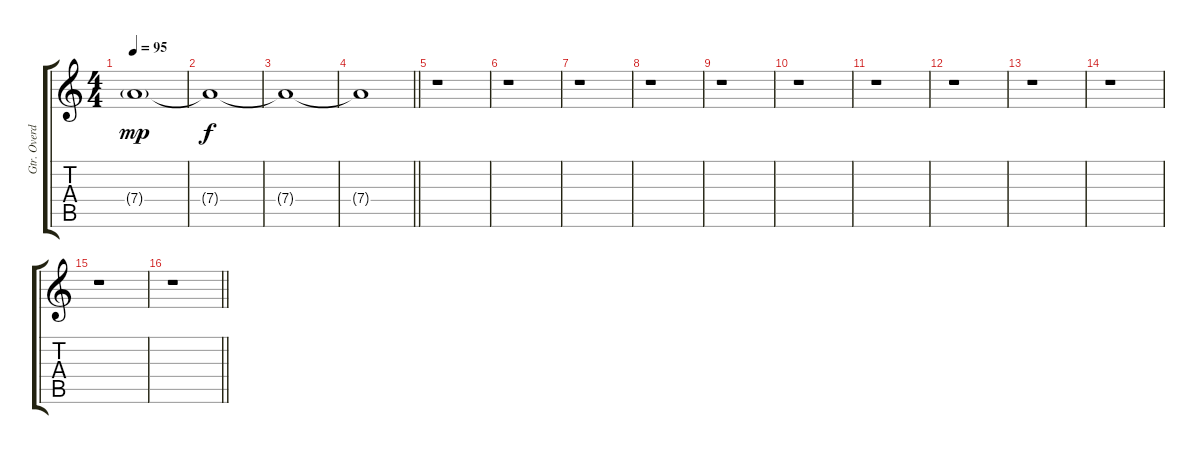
\track ("Gtr. Overdub 1 | Dist." "Gtr. Overd") {instrument distortionguitar}
\staff {score tabs}
\tuning (E4 B3 G3 D3 A2 D2) {hide}
\ts (4 4)
\tempo 95
\clef g2
\ks c
7.4{g}.1{dy mp} |
7.4{t}.1{dy f} |
7.4{t}.1 |
\barLineRight lightlight
7.4{t}.1 |
r.1 |
r.1 |
r.1 |
r.1 |
r.1 |
r.1 |
r.1 |
r.1 |
r.1 |
r.1 |
r.1 |
\barLineRight lightlight
r.1
